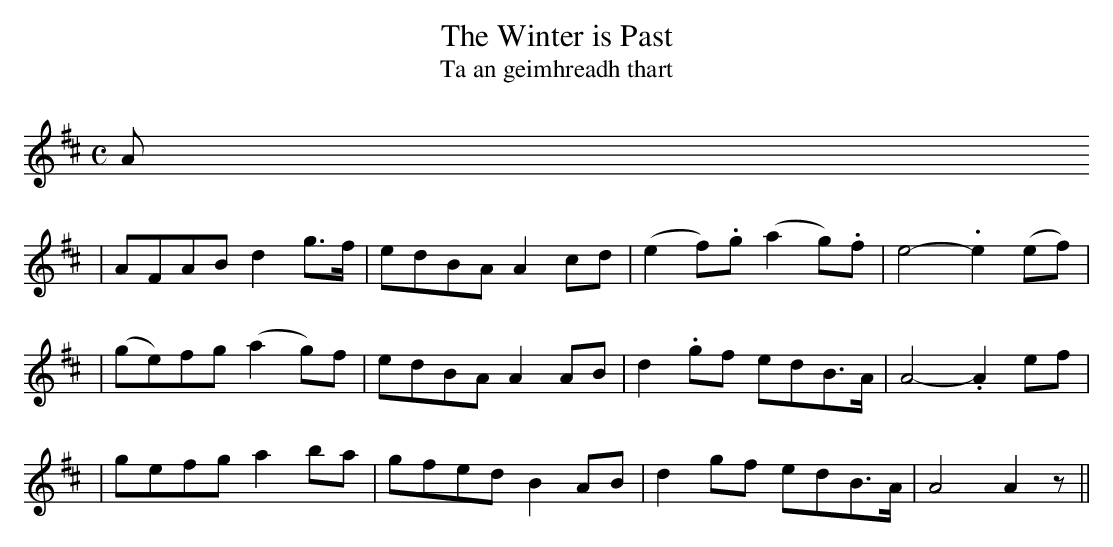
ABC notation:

X:1
T: The Winter is Past
T: Ta an geimhreadh thart
M: C
L: 1/8
K: AMix
A
| AFAB d2g>f | edBA A2cd | (e2f).g (a2g).f | e4- .e2 (ef) |
| (ge)fg (a2g)f | edBA A2AB | d2.gf edB>A | A4- .A2ef |
| gefg a2ba | gfed B2AB | d2gf edB>A | A4 A2z ||
